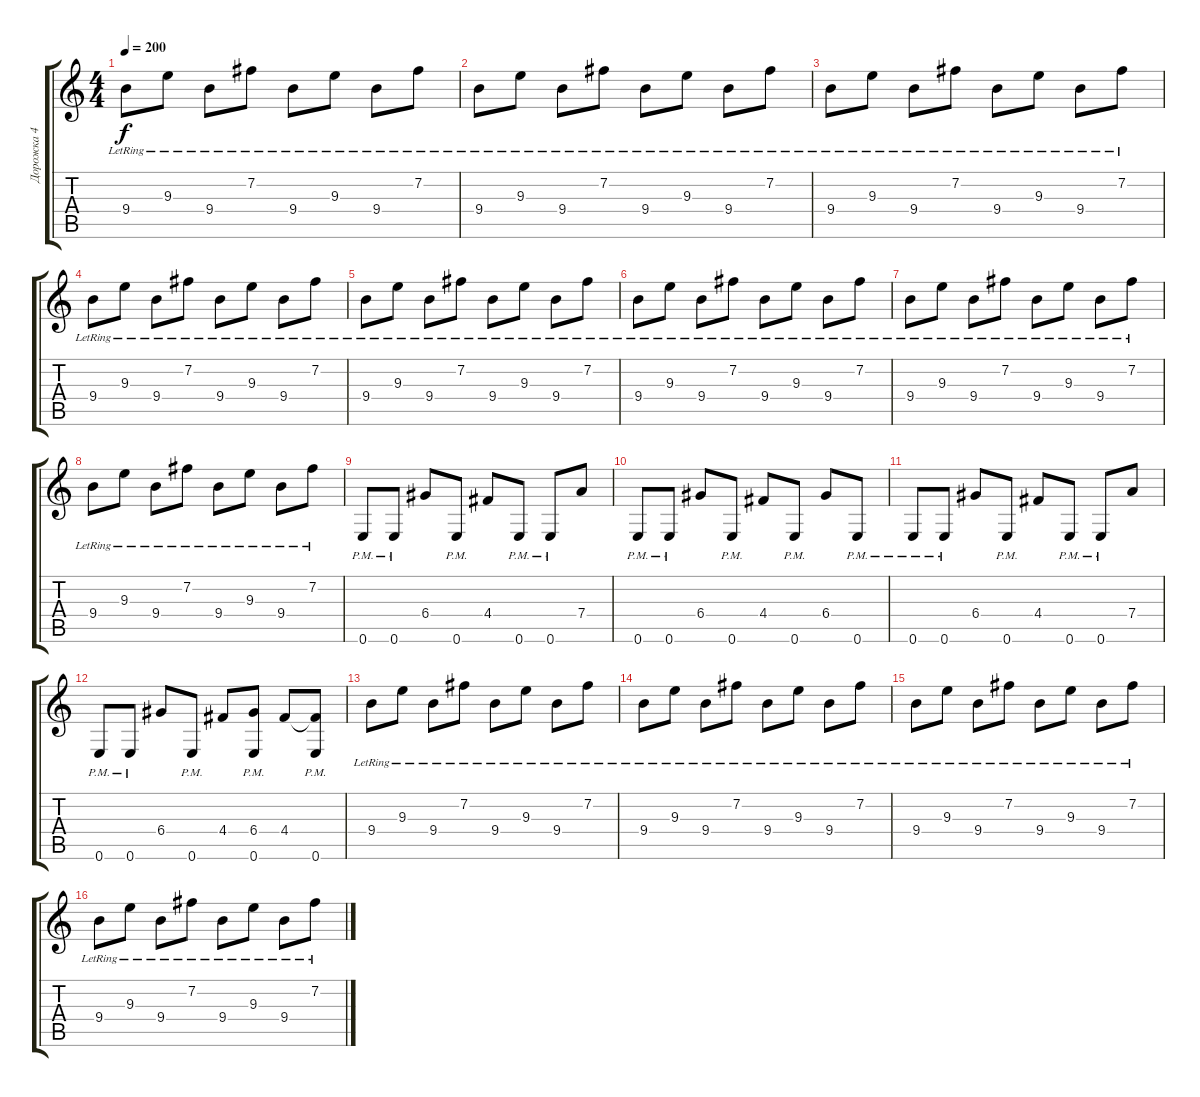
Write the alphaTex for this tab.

\track ("Дорожка 4" "Дорожка 4") {instrument acousticguitarsteel}
\staff {score tabs}
\tuning (E4 B3 G3 D3 A2 E2) {hide}
\ts (4 4)
\tempo 200
\clef g2
\ks c
9.4{lr}.8{dy f} 9.3{lr}.8 9.4{lr}.8 7.2{lr}.8 9.4{lr}.8 9.3{lr}.8 9.4{lr}.8 7.2{lr}.8 |
9.4{lr}.8 9.3{lr}.8 9.4{lr}.8 7.2{lr}.8 9.4{lr}.8 9.3{lr}.8 9.4{lr}.8 7.2{lr}.8 |
9.4{lr}.8 9.3{lr}.8 9.4{lr}.8 7.2{lr}.8 9.4{lr}.8 9.3{lr}.8 9.4{lr}.8 7.2{lr}.8 |
9.4{lr}.8 9.3{lr}.8 9.4{lr}.8 7.2{lr}.8 9.4{lr}.8 9.3{lr}.8 9.4{lr}.8 7.2{lr}.8 |
9.4{lr}.8 9.3{lr}.8 9.4{lr}.8 7.2{lr}.8 9.4{lr}.8 9.3{lr}.8 9.4{lr}.8 7.2{lr}.8 |
9.4{lr}.8 9.3{lr}.8 9.4{lr}.8 7.2{lr}.8 9.4{lr}.8 9.3{lr}.8 9.4{lr}.8 7.2{lr}.8 |
9.4{lr}.8 9.3{lr}.8 9.4{lr}.8 7.2{lr}.8 9.4{lr}.8 9.3{lr}.8 9.4{lr}.8 7.2{lr}.8 |
9.4{lr}.8 9.3{lr}.8 9.4{lr}.8 7.2{lr}.8 9.4{lr}.8 9.3{lr}.8 9.4{lr}.8 7.2{lr}.8 |
0.6{pm}.8{volume 9 instrument distortionguitar} 0.6{pm}.8 6.4.8 0.6{pm}.8 4.4.8 0.6{pm}.8 0.6{pm}.8 7.4.8 |
0.6{pm}.8 0.6{pm}.8 6.4.8 0.6{pm}.8 4.4.8 0.6{pm}.8 6.4.8 0.6{pm}.8 |
0.6{pm}.8 0.6{pm}.8 6.4.8 0.6{pm}.8 4.4.8 0.6{pm}.8 0.6{pm}.8 7.4.8 |
0.6{pm}.8 0.6{pm}.8 6.4.8 0.6{pm}.8 4.4.8 (6.4 0.6{pm}).8 4.4.8 (4.4{t} 0.6{pm}).8 |
9.4{lr}.8{volume 7 instrument electricguitarmuted} 9.3{lr}.8 9.4{lr}.8 7.2{lr}.8 9.4{lr}.8 9.3{lr}.8 9.4{lr}.8 7.2{lr}.8 |
9.4{lr}.8 9.3{lr}.8 9.4{lr}.8 7.2{lr}.8 9.4{lr}.8 9.3{lr}.8 9.4{lr}.8 7.2{lr}.8 |
9.4{lr}.8 9.3{lr}.8 9.4{lr}.8 7.2{lr}.8 9.4{lr}.8 9.3{lr}.8 9.4{lr}.8 7.2{lr}.8 |
9.4{lr}.8 9.3{lr}.8 9.4{lr}.8 7.2{lr}.8 9.4{lr}.8 9.3{lr}.8 9.4{lr}.8 7.2{lr}.8
